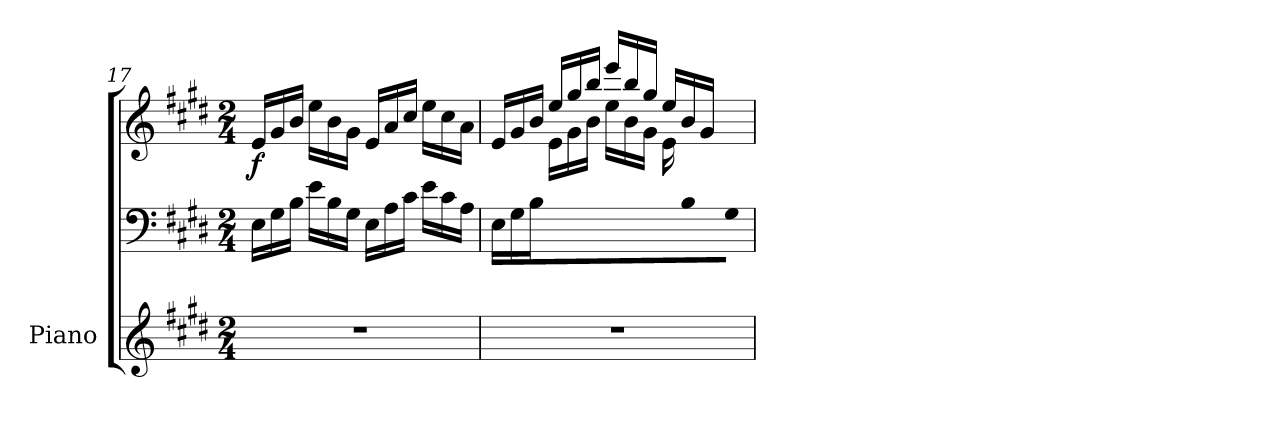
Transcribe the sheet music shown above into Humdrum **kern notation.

**kern	**kern	**kern	**dynam
*part1	*part1	*part1	*part1
*staff3	*staff2	*staff1	*staff1/2/3
*I"Piano	*	*	*
*I'Pno	*	*	*
*clefG2	*clefF4	*clefG2	*
*k[f#c#g#d#]	*k[f#c#g#d#]	*k[f#c#g#d#]	*
*M2/4	*M2/4	*M2/4	*
*	*Xtuplet	*Xtuplet	*
=17	=17	=17	=17
!	!	!	!LO:DY:b
2r	24E\LL	24e/LL	f
.	24G#\	24g#/	.
.	24B\JJ	24b/JJ	.
.	24e\LL	24ee\LL	.
.	24B\	24b\	.
.	24G#\JJ	24g#\JJ	.
.	24E\LL	24e/LL	.
.	24A\	24a/	.
.	24c#\JJ	24cc#/JJ	.
.	24e\LL	24ee\LL	.
.	24c#\	24cc#\	.
.	24A\JJ	24a\JJ	.
!!LO:PB:g=z
=18	=18	=18	=18
*	*	*^	*
2r	24E\LL	24e/LL	8ryy	.
.	24G#\	24g#/	.	.
.	24B\JJ	24b/JJ	.	.
.	24%7ryy	24ee/LL	24e\LL	.
.	.	24gg#/	24g#\	.
.	.	24bb/JJ	24b\JJ	.
.	.	24eee/LL	24ee\LL	.
.	.	24bb/	24b\	.
.	.	24gg#/JJ	24g#\JJ	.
.	.	24ee/LL	24e\LL	.
.	24B\	24b/	12ryy	.
.	24G#\JJ	24g#/JJ	.	.
*	*	*v	*v	*
=	=	=	=
*-	*-	*-	*-
